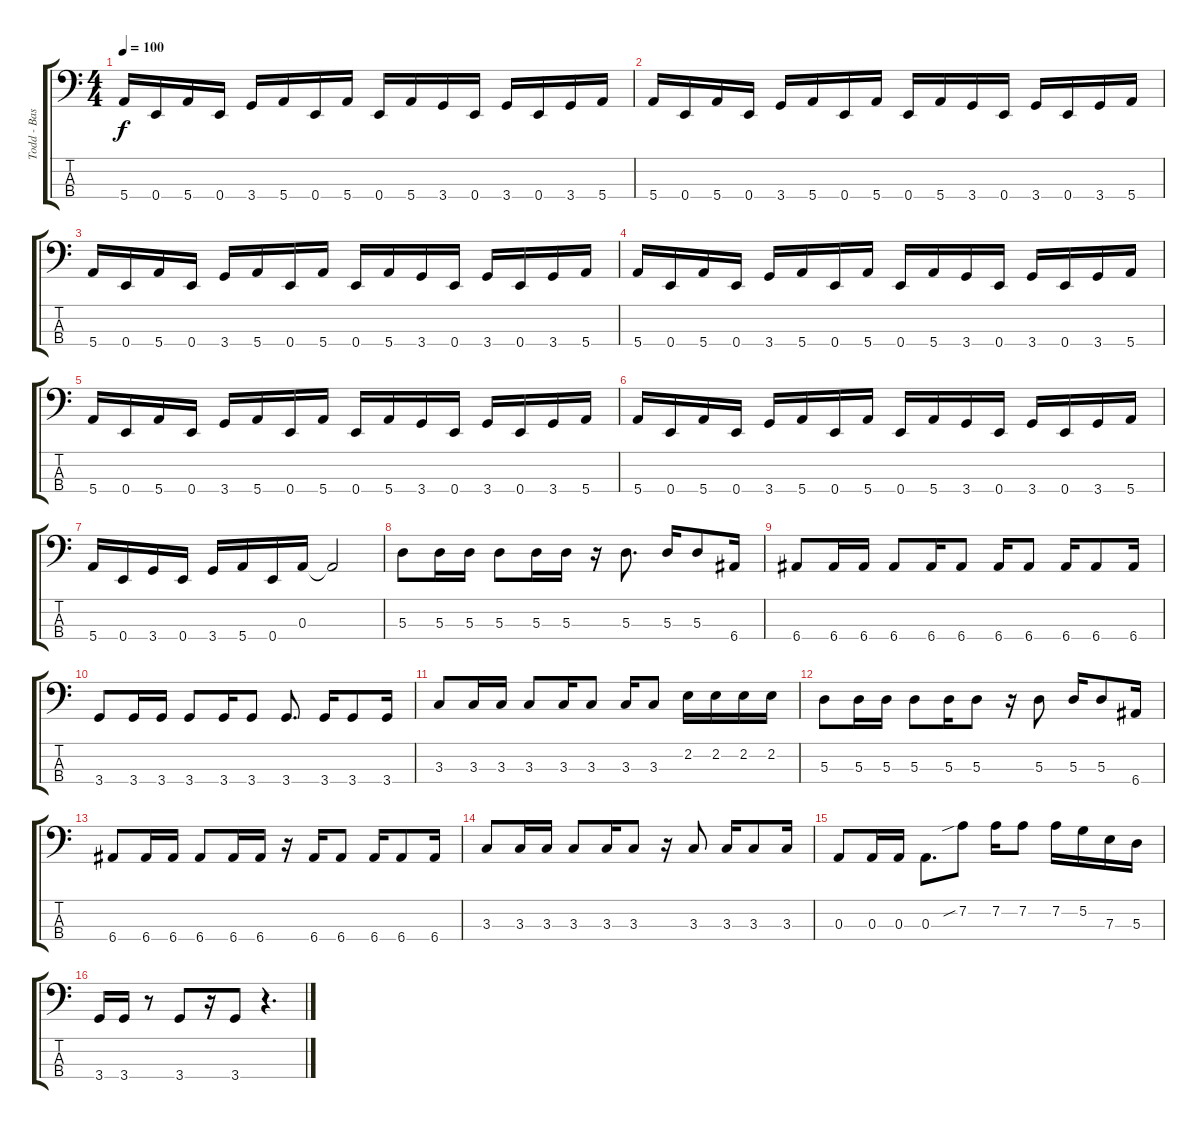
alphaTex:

\track ("Todd - Bass" "Todd - Bas") {instrument electricbasspick}
\staff {score tabs}
\tuning (G2 D2 A1 E1) {hide}
\ts (4 4)
\tempo 100
\clef f4
\ks c
5.4.16{dy f} 0.4.16 5.4.16 0.4.16 3.4.16 5.4.16 0.4.16 5.4.16 0.4.16 5.4.16 3.4.16 0.4.16 3.4.16 0.4.16 3.4.16 5.4.16 |
5.4.16 0.4.16 5.4.16 0.4.16 3.4.16 5.4.16 0.4.16 5.4.16 0.4.16 5.4.16 3.4.16 0.4.16 3.4.16 0.4.16 3.4.16 5.4.16 |
5.4.16 0.4.16 5.4.16 0.4.16 3.4.16 5.4.16 0.4.16 5.4.16 0.4.16 5.4.16 3.4.16 0.4.16 3.4.16 0.4.16 3.4.16 5.4.16 |
5.4.16 0.4.16 5.4.16 0.4.16 3.4.16 5.4.16 0.4.16 5.4.16 0.4.16 5.4.16 3.4.16 0.4.16 3.4.16 0.4.16 3.4.16 5.4.16 |
5.4.16 0.4.16 5.4.16 0.4.16 3.4.16 5.4.16 0.4.16 5.4.16 0.4.16 5.4.16 3.4.16 0.4.16 3.4.16 0.4.16 3.4.16 5.4.16 |
5.4.16 0.4.16 5.4.16 0.4.16 3.4.16 5.4.16 0.4.16 5.4.16 0.4.16 5.4.16 3.4.16 0.4.16 3.4.16 0.4.16 3.4.16 5.4.16 |
5.4.16 0.4.16 3.4.16 0.4.16 3.4.16 5.4.16 0.4.16 0.3.16 0.3{t}.2 |
5.3.8 5.3.16 5.3.16 5.3.8 5.3.16 5.3.16 r.16 5.3.8{d} 5.3.16 5.3.8 6.4.16 |
6.4.8 6.4.16 6.4.16 6.4.8 6.4.16 6.4.8 6.4.16 6.4.8 6.4.16 6.4.8 6.4.16 |
3.4.8 3.4.16 3.4.16 3.4.8 3.4.16 3.4.8 3.4.8{d} 3.4.16 3.4.8 3.4.16 |
3.3.8 3.3.16 3.3.16 3.3.8 3.3.16 3.3.8 3.3.16 3.3.8 2.2.16 2.2.16 2.2.16 2.2.16 |
5.3.8 5.3.16 5.3.16 5.3.8 5.3.16 5.3.8 r.16 5.3.8 5.3.16 5.3.8 6.4.16 |
6.4.8 6.4.16 6.4.16 6.4.8 6.4.16 6.4.16 r.16 6.4.16 6.4.8 6.4.16 6.4.8 6.4.16 |
3.3.8 3.3.16 3.3.16 3.3.8 3.3.16 3.3.8 r.16 3.3.8 3.3.16 3.3.8 3.3.16 |
0.3.8 0.3.16 0.3.16 0.3.8{d} 7.2{sib}.8 7.2.16 7.2.8 7.2.16 5.2.16 7.3.16 5.3.16 |
3.4.16 3.4.16 r.8 3.4.8 r.16 3.4.8 r.4{d}
